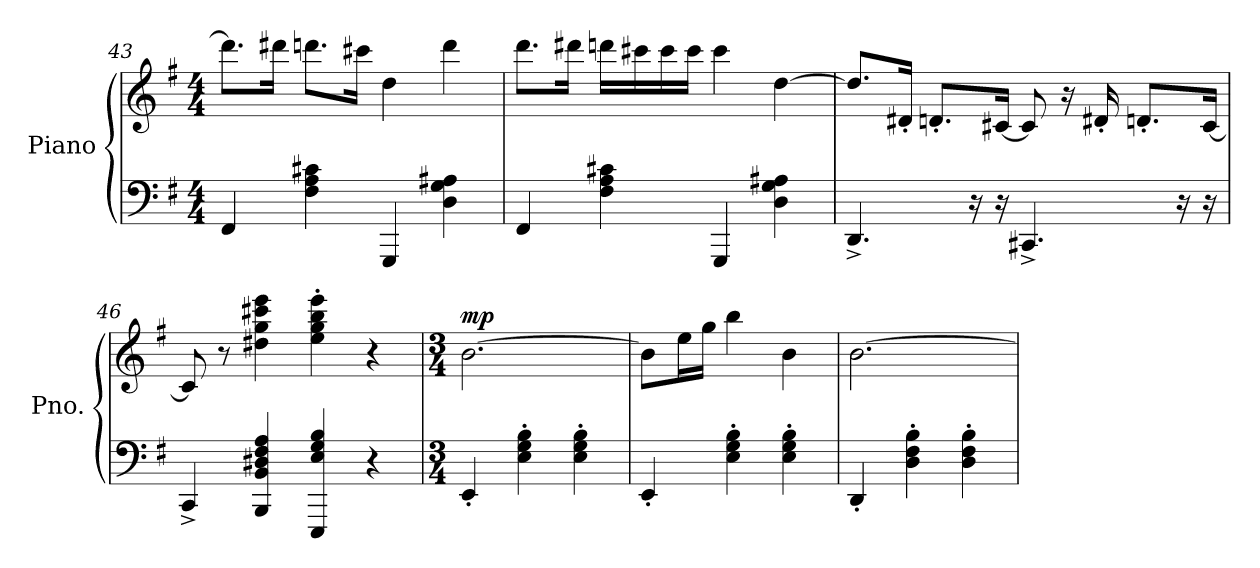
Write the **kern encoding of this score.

**kern	**kern	**dynam
*part1	*part1	*part1
*staff2	*staff1	*staff1/2
*I"Piano	*	*
*I'Pno.	*	*
!!LO:PB:g=z
*clefF4	*clefG2	*
*k[f#]	*k[f#]	*
*M4/4	*M4/4	*
=43	=43	=43
4FF#/	8.ddd\L]	.
.	16ddd#X\Jk	.
4F#\ 4A\ 4c#X\	8.dddn\L	.
.	16ccc#X\Jk	.
4GGG/	4dd\	.
4D\ 4G\ 4A#X\	4ddd\	.
=44	=44	=44
4FF#/	8.ddd\L	.
.	16ddd#X\Jk	.
4F#\ 4A\ 4c#X\	16dddn\LL	.
.	16ccc#X\	.
.	16ccc#\	.
.	16ccc#\JJ	.
4GGG/	4ccc#\	.
4D\ 4G\ 4A#X\	[4dd\	.
=45	=45	=45
4.DD^/	8.dd/L]	.
.	16d#X'/Jk	.
.	8.dn'/L	.
16r	.	.
16r	[16c#X/Jk	.
4.CC#X^/	8c#/]	.
.	16r	.
.	16d#X'/	.
.	8.dn'/L	.
16r	.	.
16r	[16c#/Jk	.
!!LO:LB:g=z
=46	=46	=46
4CC^/	8c#/]	.
.	8r	.
4BBB/ 4BB/ 4D#X/ 4F#/ 4A/	4dd#X\ 4gg\ 4ccc#X\ 4eee\	.
4EEE/ 4E/ 4G/ 4B/	4ee\' 4gg\' 4bb\' 4eee\'	.
4r	4r	.
=47	=47	=47
*M3/4	*M3/4	*
*	*MM90	*
!	!	!LO:DY:a
4EE'/	[2.b\	mp
4E\' 4G\' 4B\'	.	.
4E\' 4G\' 4B\'	.	.
=48	=48	=48
4EE'/	8b\L]	.
.	16ee\L	.
.	16gg\JJ	.
4E\' 4G\' 4B\'	4bb\	.
4E\' 4G\' 4B\'	4b\	.
=49	=49	=49
4DD'/	[2.b\	.
4D\' 4F#\' 4B\'	.	.
4D\' 4F#\' 4B\'	.	.
=	=	=
*-	*-	*-
